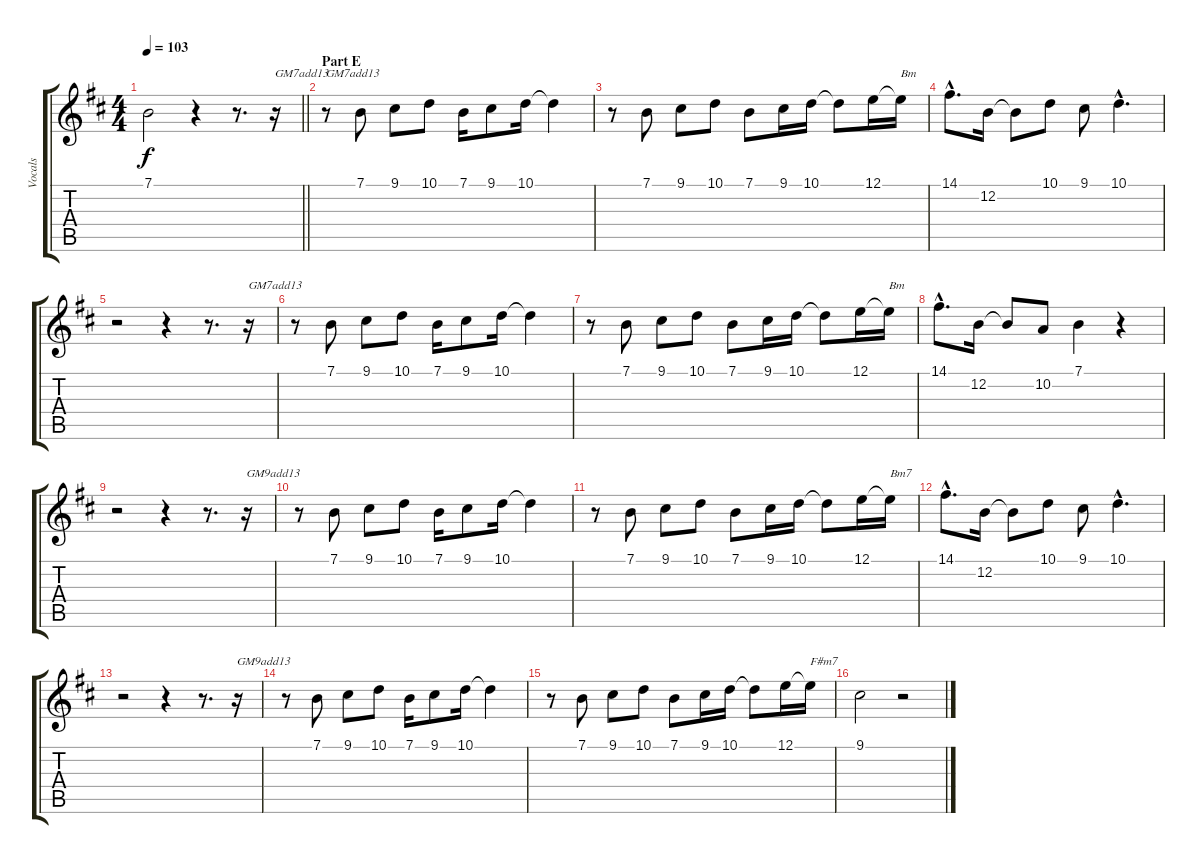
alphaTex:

\track ("Vocals" "Vocals") {instrument trumpet}
\staff {score tabs}
\tuning (E4 B3 G3 D3 A2 E2) {hide}
\ts (4 4)
\tempo 103
\clef g2
\barLineRight lightlight
\ks d
7.1.2{dy f} r.4 r.8{d} r.16{txt "GM7add13"} |
\section ("" "Part E")
r.8{txt "GM7add13"} 7.1.8 9.1.8 10.1.8 7.1.16 9.1.8 10.1.16 10.1{t}.4 |
r.8 7.1.8 9.1.8 10.1.8 7.1.8 9.1.16 10.1.16 10.1{t}.8 12.1.16 12.1{t}.16{txt "Bm"} |
14.1{hac}.8{d} 12.2.16 12.2{t}.8 10.1.8 9.1.8 10.1{hac}.4{d} |
r.2 r.4 r.8{d} r.16{txt "GM7add13"} |
r.8 7.1.8 9.1.8 10.1.8 7.1.16 9.1.8 10.1.16 10.1{t}.4 |
r.8 7.1.8 9.1.8 10.1.8 7.1.8 9.1.16 10.1.16 10.1{t}.8 12.1.16 12.1{t}.16{txt "Bm"} |
14.1{hac}.8{d} 12.2.16 12.2{t}.8 10.2.8 7.1.4 r.4 |
r.2 r.4 r.8{d} r.16{txt "GM9add13"} |
r.8 7.1.8 9.1.8 10.1.8 7.1.16 9.1.8 10.1.16 10.1{t}.4 |
r.8 7.1.8 9.1.8 10.1.8 7.1.8 9.1.16 10.1.16 10.1{t}.8 12.1.16 12.1{t}.16{txt "Bm7"} |
14.1{hac}.8{d} 12.2.16 12.2{t}.8 10.1.8 9.1.8 10.1{hac}.4{d} |
r.2 r.4 r.8{d} r.16{txt "GM9add13"} |
r.8 7.1.8 9.1.8 10.1.8 7.1.16 9.1.8 10.1.16 10.1{t}.4 |
r.8 7.1.8 9.1.8 10.1.8 7.1.8 9.1.16 10.1.16 10.1{t}.8 12.1.16 12.1{t}.16{txt "F#m7"} |
9.1.2 r.2
